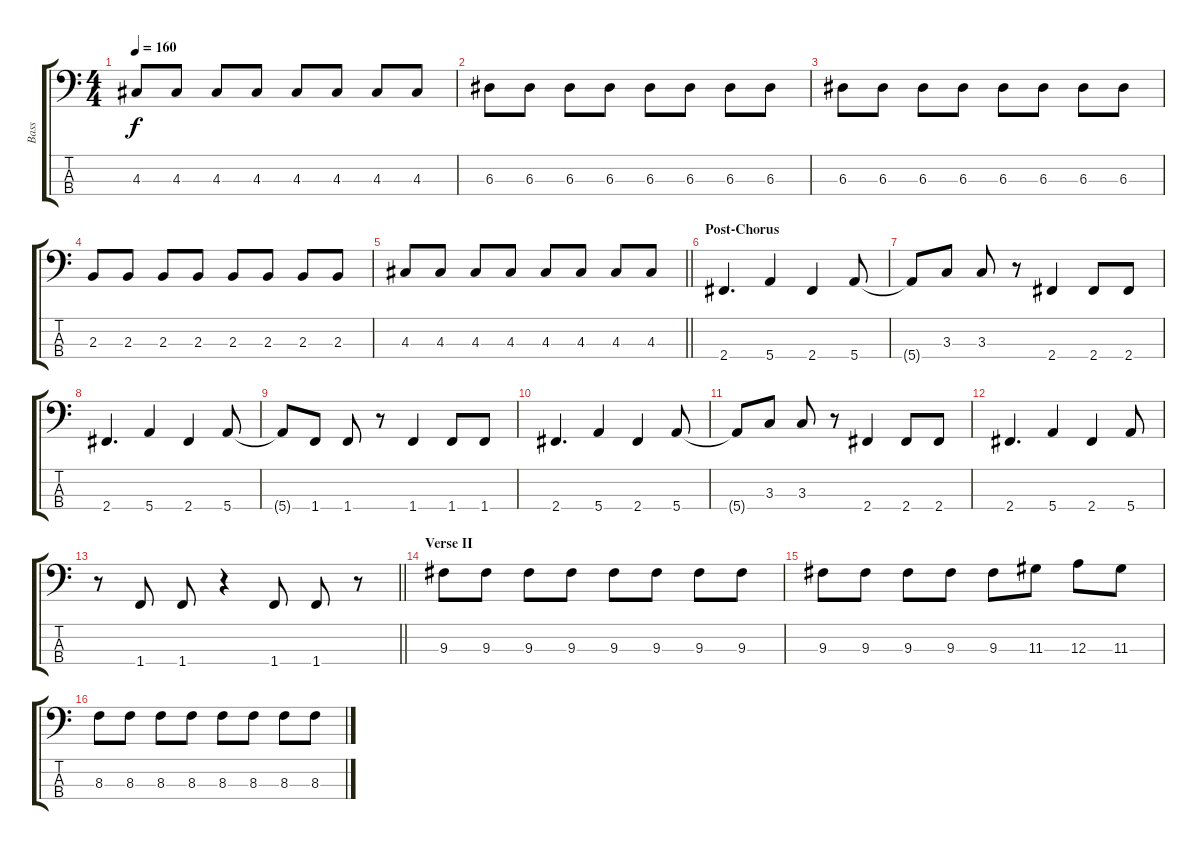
\track ("Bass" "Bass") {instrument electricbasspick}
\staff {score tabs}
\tuning (G2 D2 A1 E1) {hide}
\ts (4 4)
\tempo 160
\clef f4
\ks c
4.3.8{dy f} 4.3.8 4.3.8 4.3.8 4.3.8 4.3.8 4.3.8 4.3.8 |
6.3.8 6.3.8 6.3.8 6.3.8 6.3.8 6.3.8 6.3.8 6.3.8 |
6.3.8 6.3.8 6.3.8 6.3.8 6.3.8 6.3.8 6.3.8 6.3.8 |
2.3.8 2.3.8 2.3.8 2.3.8 2.3.8 2.3.8 2.3.8 2.3.8 |
\barLineRight lightlight
4.3.8 4.3.8 4.3.8 4.3.8 4.3.8 4.3.8 4.3.8 4.3.8 |
\section ("" "Post-Chorus")
2.4.4{d} 5.4.4 2.4.4 5.4.8 |
5.4{t}.8 3.3.8 3.3.8 r.8 2.4.4 2.4.8 2.4.8 |
2.4.4{d} 5.4.4 2.4.4 5.4.8 |
5.4{t}.8 1.4.8 1.4.8 r.8 1.4.4 1.4.8 1.4.8 |
2.4.4{d} 5.4.4 2.4.4 5.4.8 |
5.4{t}.8 3.3.8 3.3.8 r.8 2.4.4 2.4.8 2.4.8 |
2.4.4{d} 5.4.4 2.4.4 5.4.8 |
\barLineRight lightlight
r.8 1.4.8 1.4.8 r.4 1.4.8 1.4.8 r.8 |
\section ("" "Verse II")
9.3.8 9.3.8 9.3.8 9.3.8 9.3.8 9.3.8 9.3.8 9.3.8 |
9.3.8 9.3.8 9.3.8 9.3.8 9.3.8 11.3.8 12.3.8 11.3.8 |
8.3.8 8.3.8 8.3.8 8.3.8 8.3.8 8.3.8 8.3.8 8.3.8
